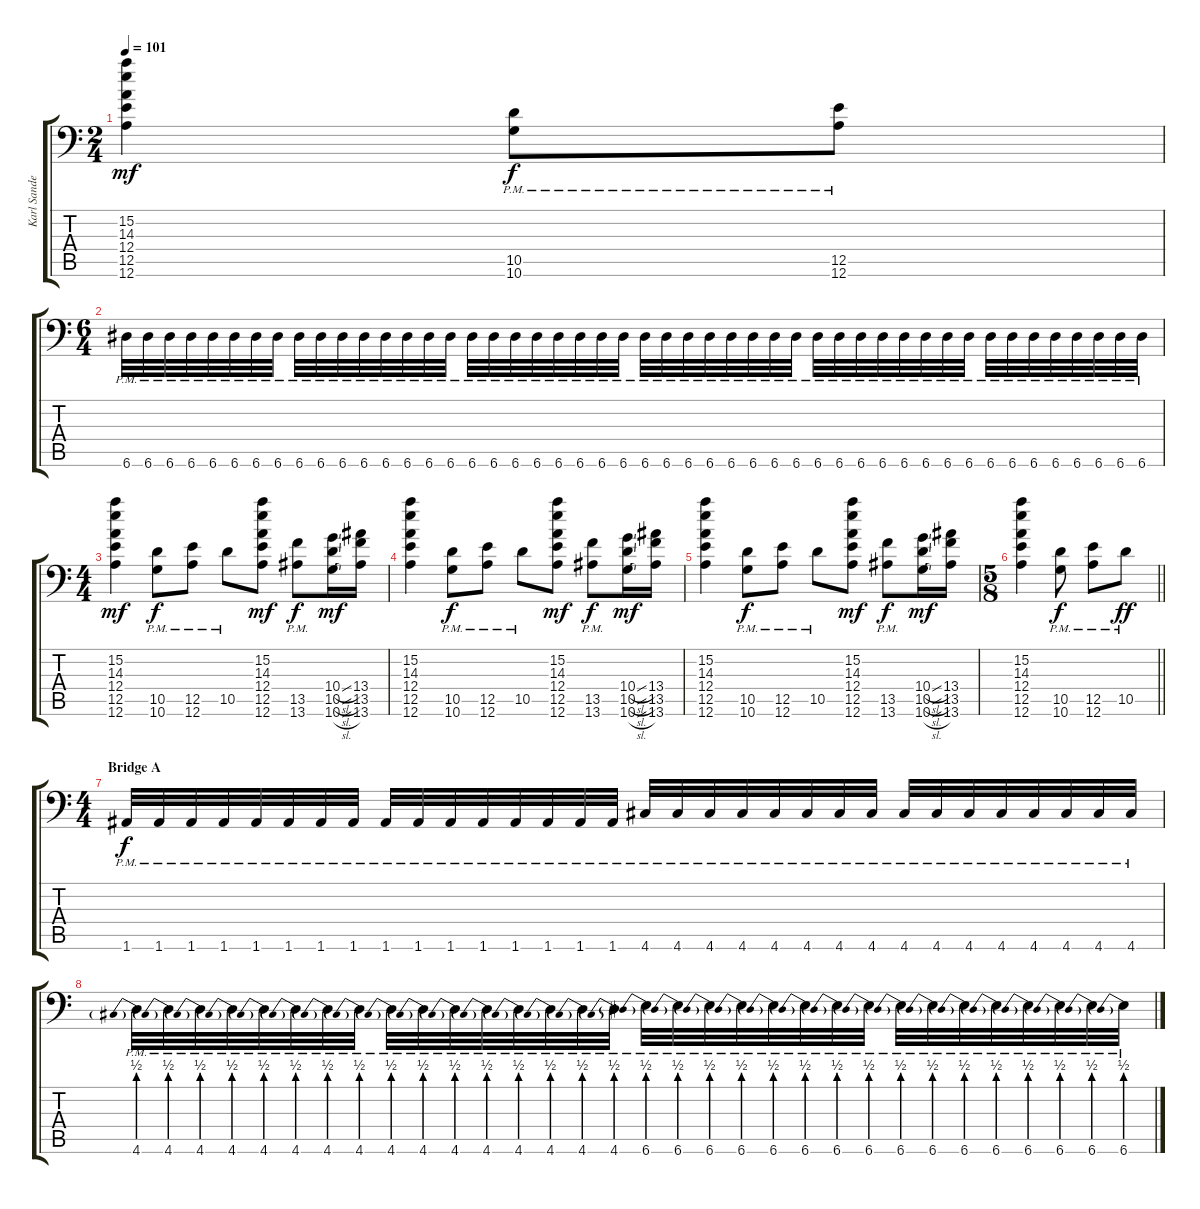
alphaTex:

\track ("Karl Sanders " "Karl Sande") {instrument overdrivenguitar}
\staff {score tabs}
\tuning (B3 Gb3 D3 A2 E2 A1) {hide}
\ts (2 4)
\tempo 101
\clef f4
\ks c
(15.2 14.3 12.4 12.5 12.6).4{dy mf} (10.5{pm} 10.6{pm}).8{dy f} (12.5{pm} 12.6{pm}).8 |
\ts (6 4)
6.6{pm}.32 6.6{pm}.32 6.6{pm}.32 6.6{pm}.32 6.6{pm}.32 6.6{pm}.32 6.6{pm}.32 6.6{pm}.32 6.6{pm}.32 6.6{pm}.32 6.6{pm}.32 6.6{pm}.32 6.6{pm}.32 6.6{pm}.32 6.6{pm}.32 6.6{pm}.32 6.6{pm}.32 6.6{pm}.32 6.6{pm}.32 6.6{pm}.32 6.6{pm}.32 6.6{pm}.32 6.6{pm}.32 6.6{pm}.32 6.6{pm}.32 6.6{pm}.32 6.6{pm}.32 6.6{pm}.32 6.6{pm}.32 6.6{pm}.32 6.6{pm}.32 6.6{pm}.32 6.6{pm}.32 6.6{pm}.32 6.6{pm}.32 6.6{pm}.32 6.6{pm}.32 6.6{pm}.32 6.6{pm}.32 6.6{pm}.32 6.6{pm}.32 6.6{pm}.32 6.6{pm}.32 6.6{pm}.32 6.6{pm}.32 6.6{pm}.32 6.6{pm}.32 6.6{pm}.32 |
\ts (4 4)
(15.2 14.3 12.4 12.5 12.6).4{dy mf} (10.5{pm} 10.6{pm}).8{dy f} (12.5{pm} 12.6{pm}).8 10.5{pm}.8 (15.2 14.3 12.4 12.5 12.6).8{dy mf} (13.5{pm} 13.6{pm}).8{dy f} (10.4{sl} 10.5{sl} 10.6{sl}).16{dy mf} (13.4 13.5 13.6).16 |
(15.2 14.3 12.4 12.5 12.6).4 (10.5{pm} 10.6{pm}).8{dy f} (12.5{pm} 12.6{pm}).8 10.5{pm}.8 (15.2 14.3 12.4 12.5 12.6).8{dy mf} (13.5{pm} 13.6{pm}).8{dy f} (10.4{sl} 10.5{sl} 10.6{sl}).16{dy mf} (13.4 13.5 13.6).16 |
(15.2 14.3 12.4 12.5 12.6).4 (10.5{pm} 10.6{pm}).8{dy f} (12.5{pm} 12.6{pm}).8 10.5{pm}.8 (15.2 14.3 12.4 12.5 12.6).8{dy mf} (13.5{pm} 13.6{pm}).8{dy f} (10.4{sl} 10.5{sl} 10.6{sl}).16{dy mf} (13.4 13.5 13.6).16 |
\ts (5 8)
\barLineRight lightlight
(15.2 14.3 12.4 12.5 12.6).4 (10.5{pm} 10.6{pm}).8{dy f} (12.5{pm} 12.6{pm}).8 10.5{pm}.8{dy ff} |
\ts (4 4)
\section ("" "Bridge A")
1.6{pm}.32{dy f} 1.6{pm}.32 1.6{pm}.32 1.6{pm}.32 1.6{pm}.32 1.6{pm}.32 1.6{pm}.32 1.6{pm}.32 1.6{pm}.32 1.6{pm}.32 1.6{pm}.32 1.6{pm}.32 1.6{pm}.32 1.6{pm}.32 1.6{pm}.32 1.6{pm}.32 4.6{pm}.32 4.6{pm}.32 4.6{pm}.32 4.6{pm}.32 4.6{pm}.32 4.6{pm}.32 4.6{pm}.32 4.6{pm}.32 4.6{pm}.32 4.6{pm}.32 4.6{pm}.32 4.6{pm}.32 4.6{pm}.32 4.6{pm}.32 4.6{pm}.32 4.6{pm}.32 |
4.6{be (prebend 0 2 60 2) pm}.32 4.6{be (prebend 0 2 60 2) pm}.32 4.6{be (prebend 0 2 60 2) pm}.32 4.6{be (prebend 0 2 60 2) pm}.32 4.6{be (prebend 0 2 60 2) pm}.32 4.6{be (prebend 0 2 60 2) pm}.32 4.6{be (prebend 0 2 60 2) pm}.32 4.6{be (prebend 0 2 60 2) pm}.32 4.6{be (prebend 0 2 60 2) pm}.32 4.6{be (prebend 0 2 60 2) pm}.32 4.6{be (prebend 0 2 60 2) pm}.32 4.6{be (prebend 0 2 60 2) pm}.32 4.6{be (prebend 0 2 60 2) pm}.32 4.6{be (prebend 0 2 60 2) pm}.32 4.6{be (prebend 0 2 60 2) pm}.32 4.6{be (prebend 0 2 60 2) pm}.32 6.6{be (prebend 0 2 60 2) pm}.32 6.6{be (prebend 0 2 60 2) pm}.32 6.6{be (prebend 0 2 60 2) pm}.32 6.6{be (prebend 0 2 60 2) pm}.32 6.6{be (prebend 0 2 60 2) pm}.32 6.6{be (prebend 0 2 60 2) pm}.32 6.6{be (prebend 0 2 60 2) pm}.32 6.6{be (prebend 0 2 60 2) pm}.32 6.6{be (prebend 0 2 60 2) pm}.32 6.6{be (prebend 0 2 60 2) pm}.32 6.6{be (prebend 0 2 60 2) pm}.32 6.6{be (prebend 0 2 60 2) pm}.32 6.6{be (prebend 0 2 60 2) pm}.32 6.6{be (prebend 0 2 60 2) pm}.32 6.6{be (prebend 0 2 60 2) pm}.32 6.6{be (prebend 0 2 60 2) pm}.32
